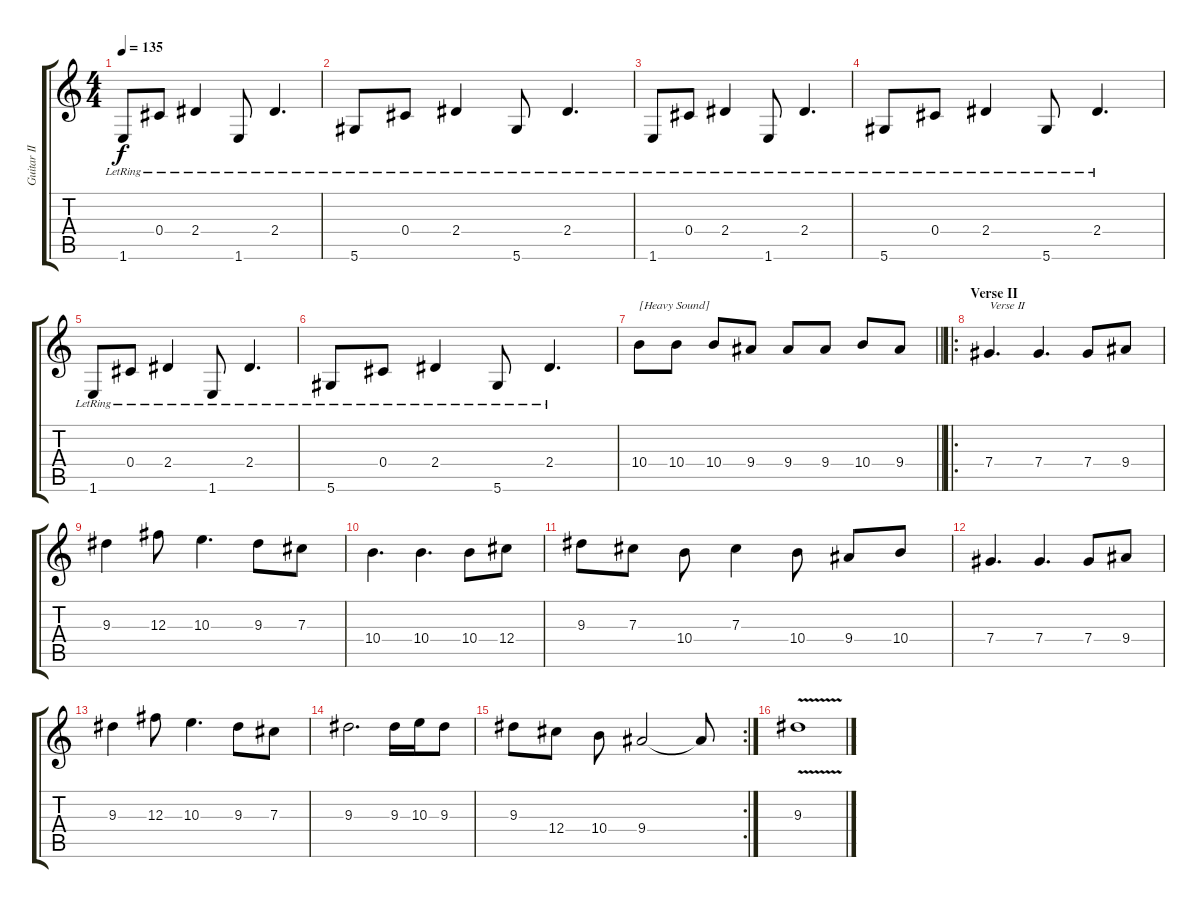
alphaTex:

\track ("Guitar II [Henriksson]" "Guitar II ") {instrument distortionguitar}
\staff {score tabs}
\tuning (Eb4 Bb3 Gb3 Db3 Ab2 Eb2) {hide}
\ts (4 4)
\tempo 135
\clef g2
\ks c
1.6{lr}.8{dy f} 0.4{lr}.8 2.4{lr}.4 1.6{lr}.8 2.4{lr}.4{d} |
5.6{lr}.8 0.4{lr}.8 2.4{lr}.4 5.6{lr}.8 2.4{lr}.4{d} |
1.6{lr}.8 0.4{lr}.8 2.4{lr}.4 1.6{lr}.8 2.4{lr}.4{d} |
5.6{lr}.8 0.4{lr}.8 2.4{lr}.4 5.6{lr}.8 2.4{lr}.4{d} |
1.6{lr}.8 0.4{lr}.8 2.4{lr}.4 1.6{lr}.8 2.4{lr}.4{d} |
5.6{lr}.8 0.4{lr}.8 2.4{lr}.4 5.6{lr}.8 2.4{lr}.4{d} |
\barLineRight lightlight
10.4.8{txt "[Heavy Sound]" instrument distortionguitar} 10.4.8 10.4.8 9.4.8 9.4.8 9.4.8 10.4.8 9.4.8 |
\ro
\section ("" "Verse II")
7.4.4{d txt "Verse II"} 7.4.4{d} 7.4.8 9.4.8 |
9.3.4 12.3.8 10.3.4{d} 9.3.8 7.3.8 |
10.4.4{d} 10.4.4{d} 10.4.8 12.4.8 |
9.3.8 7.3.8 10.4.8 7.3.4 10.4.8 9.4.8 10.4.8 |
7.4.4{d} 7.4.4{d} 7.4.8 9.4.8 |
9.3.4 12.3.8 10.3.4{d} 9.3.8 7.3.8 |
9.3.2{d} 9.3.16 10.3.16 9.3.8 |
\rc 2
9.3.8 12.4.8 10.4.8 9.4.2 9.4{t}.8 |
9.3{v}.1
